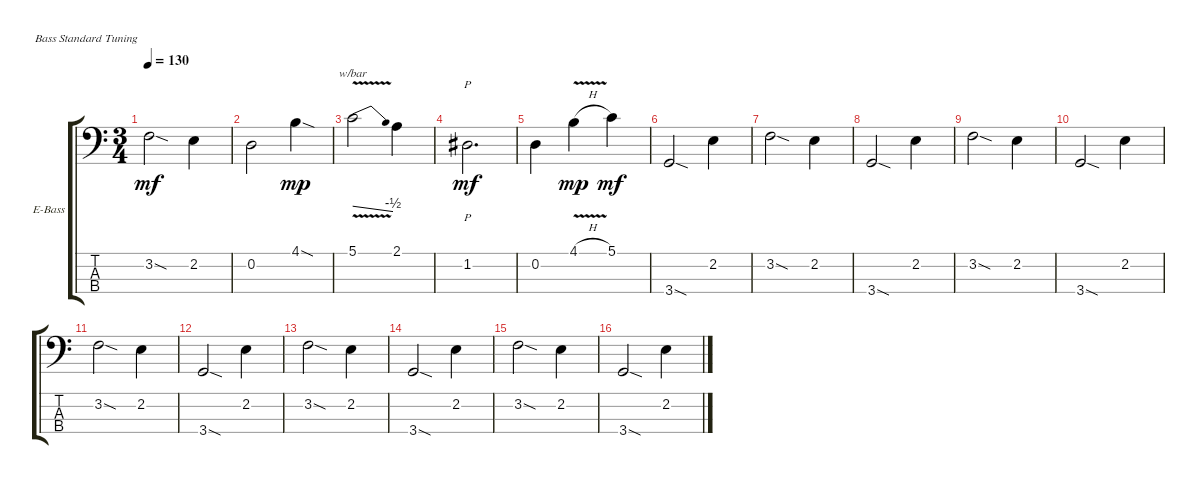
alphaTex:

\bracketExtendMode groupsimilarinstruments
\firstSystemTrackNameOrientation horizontal
\otherSystemsTrackNameOrientation horizontal
\track ("Bass2" "E-Bass") {instrument electricbassfinger}
\staff {score tabs}
\tuning (G2 D2 A1 E1)
\ts (3 4)
\tempo 130
\clef f4
\ks c
3.2{sod}.2{dy mf} 2.2.4 |
0.2.2 4.1{sod}.4{dy mp} |
5.1{v}.2{tbe (dive default 51.6 0 60 -2)} 2.1.4 |
1.2.2{p d dy mf} |
0.2.4 4.1{v h}.4{dy mp} 5.1.4{dy mf} |
3.4{sod}.2 2.2.4 |
3.2{sod}.2 2.2.4 |
3.4{sod}.2 2.2.4 |
3.2{sod}.2 2.2.4 |
3.4{sod}.2 2.2.4 |
3.2{sod}.2 2.2.4 |
3.4{sod}.2 2.2.4 |
3.2{sod}.2 2.2.4 |
3.4{sod}.2 2.2.4 |
3.2{sod}.2 2.2.4 |
3.4{sod}.2 2.2.4
